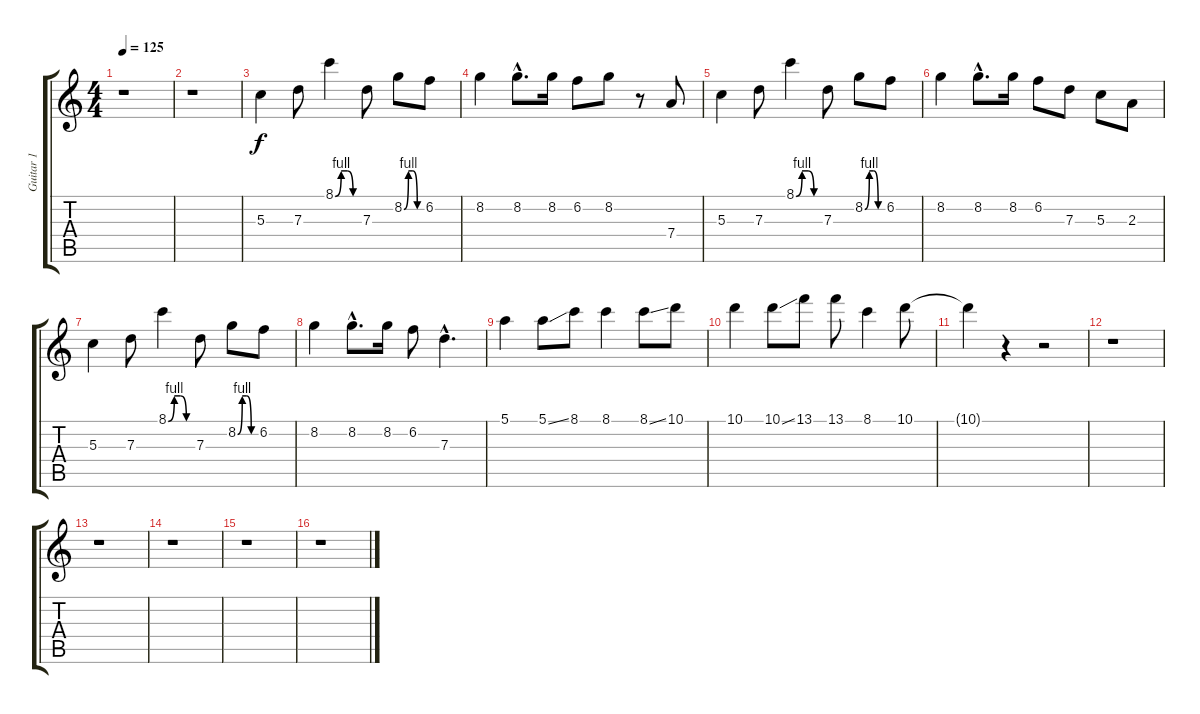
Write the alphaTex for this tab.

\track ("Guitar 1" "Guitar 1") {instrument electricguitarclean}
\staff {score tabs}
\tuning (E4 B3 G3 D3 A2 E2) {hide}
\ts (4 4)
\tempo 125
\clef g2
\ks c
r.1{dy f} |
r.1 |
5.3.4 7.3.8 8.1{be (custom 0 0 15 4 30 4 45 0 60 0)}.4 7.3.8 8.2{be (custom 0 0 15 4 30 4 45 0 60 0)}.8 6.2.8 |
8.2.4 8.2{hac}.8{d} 8.2.16 6.2.8 8.2.8 r.8 7.4.8 |
5.3.4 7.3.8 8.1{be (custom 0 0 15 4 30 4 45 0 60 0)}.4 7.3.8 8.2{be (custom 0 0 15 4 30 4 45 0 60 0)}.8 6.2.8 |
8.2.4 8.2{hac}.8{d} 8.2.16 6.2.8 7.3.8 5.3.8 2.3.8 |
5.3.4 7.3.8 8.1{be (custom 0 0 15 4 30 4 45 0 60 0)}.4 7.3.8 8.2{be (custom 0 0 15 4 30 4 45 0 60 0)}.8 6.2.8 |
8.2.4 8.2{hac}.8{d} 8.2.16 6.2.8 7.3{hac}.4{d} |
5.1.4 5.1{ss}.8 8.1.8 8.1.4 8.1{ss}.8 10.1.8 |
10.1.4 10.1{ss}.8 13.1.8 13.1.8 8.1.4 10.1.8 |
10.1{t}.4 r.4 r.2 |
r.1 |
r.1 |
r.1 |
r.1 |
r.1
